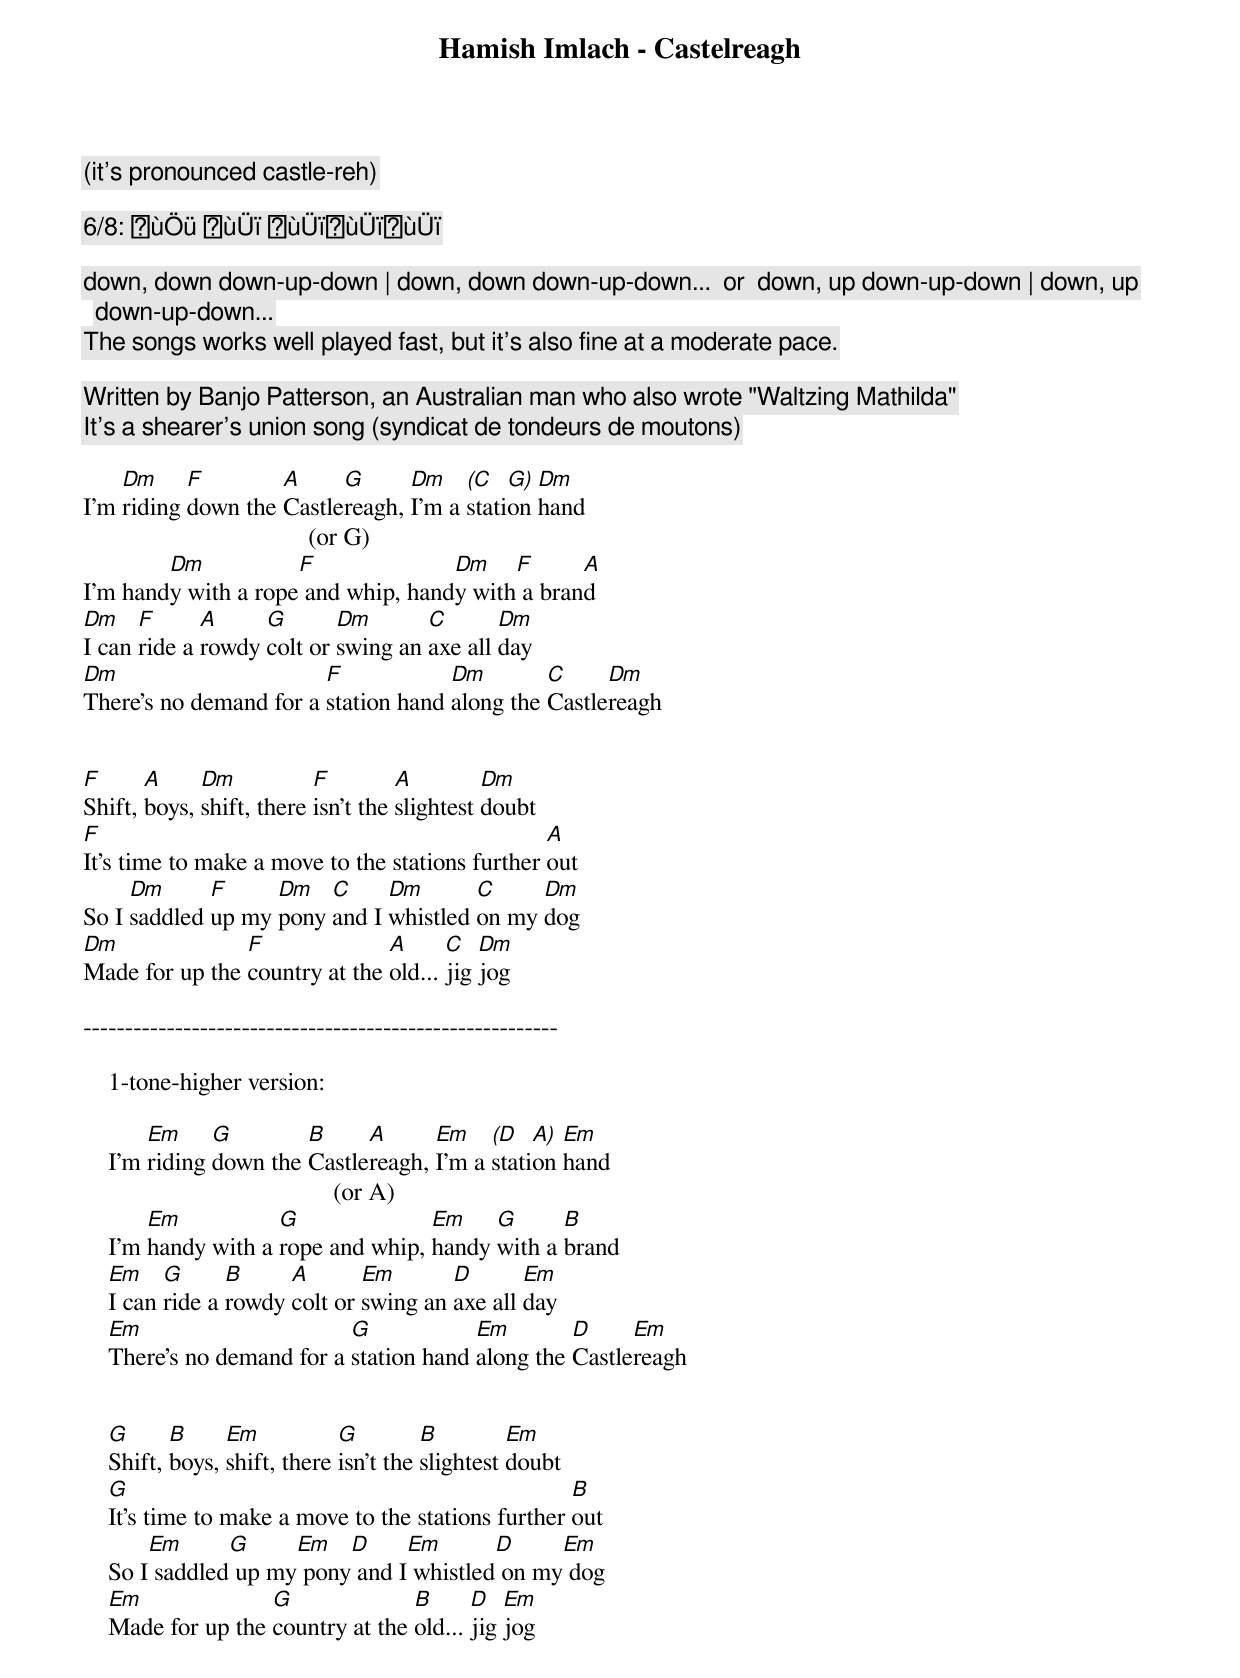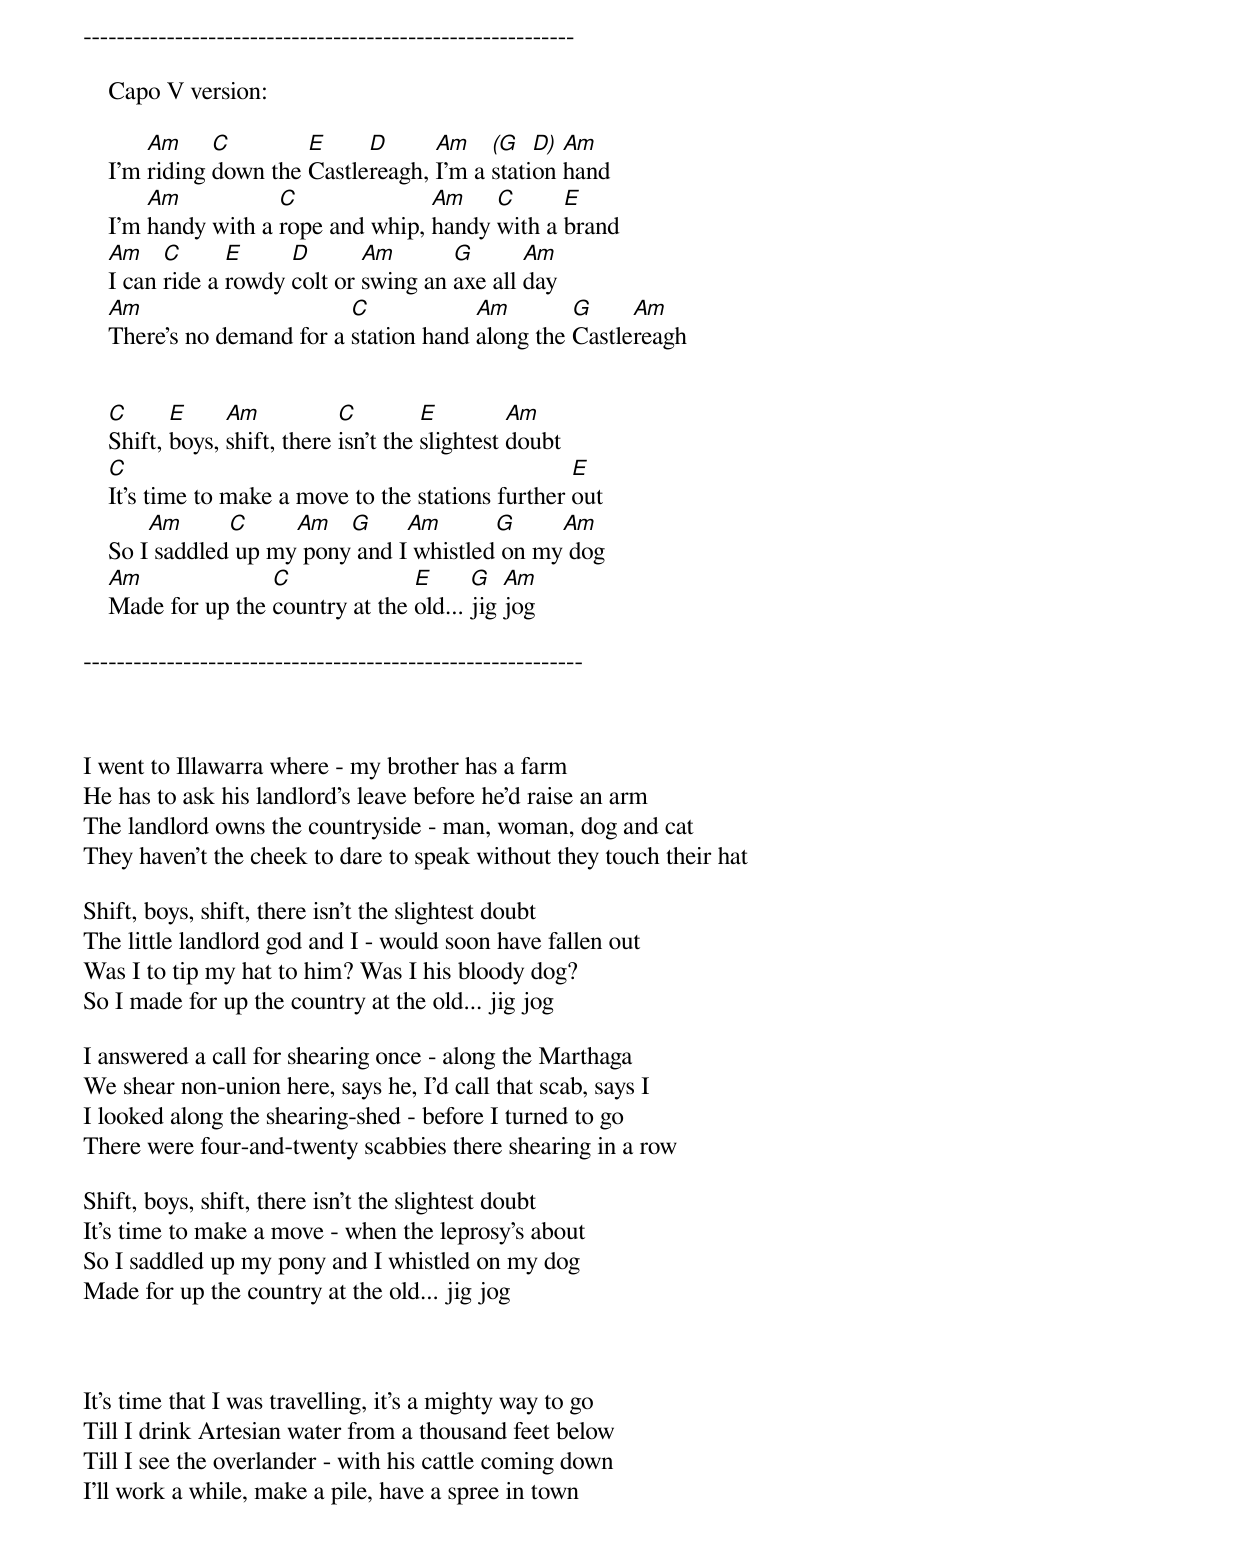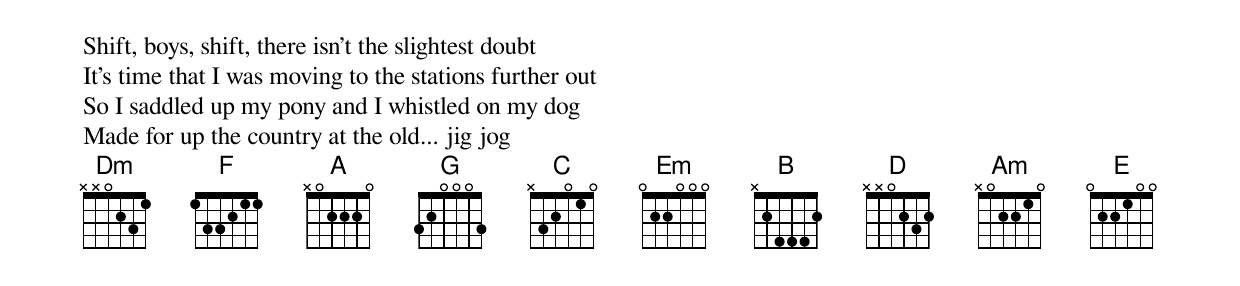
Hamish Imlach - Castelreagh

(it's pronounced castle-reh)

6/8: ùÖü ùÜï ùÜïùÜïùÜï

[down, down down-up-down | down, down down-up-down...]  or  [down, up down-up-down | down, up down-up-down...]
The songs works well played fast, but it's also fine at a moderate pace.

Written by Banjo Patterson, an Australian man who also wrote "Waltzing Mathilda"
It's a shearer's union song (syndicat de tondeurs de moutons)

    Dm     F        A     G      Dm    (C   G) Dm
I'm riding down the Castlereagh, I'm a station hand
                                    (or G)
	Dm           F              Dm    F      A
I'm handy with a rope and whip, handy with a brand
Dm    F      A     G       Dm       C       Dm
I can ride a rowdy colt or swing an axe all day
Dm                      F            Dm        C     Dm
There's no demand for a station hand along the Castlereagh


F      A     Dm           F         A         Dm
Shift, boys, shift, there isn't the slightest doubt
F                                                A
It's time to make a move to the stations further out
     Dm      F     Dm   C     Dm       C     Dm
So I saddled up my pony and I whistled on my dog
Dm              F              A      C   Dm
Made for up the country at the old... jig jog

---------------------------------------------------------

    1-tone-higher version:

        Em     G        B     A      Em    (D   A) Em
    I'm riding down the Castlereagh, I'm a station hand
                                        (or A)
        Em           G              Em    G      B
    I'm handy with a rope and whip, handy with a brand
    Em    G      B     A       Em       D       Em
    I can ride a rowdy colt or swing an axe all day
    Em                      G            Em        D     Em
    There's no demand for a station hand along the Castlereagh


    G      B     Em           G         B         Em
    Shift, boys, shift, there isn't the slightest doubt
    G                                                B
    It's time to make a move to the stations further out
        Em      G     Em   D     Em       D     Em
    So I saddled up my pony and I whistled on my dog
    Em              G              B      D   Em
    Made for up the country at the old... jig jog

-----------------------------------------------------------

    Capo V version:

        Am     C        E     D      Am    (G   D) Am
    I'm riding down the Castlereagh, I'm a station hand
        Am           C              Am    C      E
    I'm handy with a rope and whip, handy with a brand
    Am    C      E     D       Am       G       Am
    I can ride a rowdy colt or swing an axe all day
    Am                      C            Am        G     Am
    There's no demand for a station hand along the Castlereagh


    C      E     Am           C         E         Am
    Shift, boys, shift, there isn't the slightest doubt
    C                                                E
    It's time to make a move to the stations further out
        Am      C     Am   G     Am       G     Am
    So I saddled up my pony and I whistled on my dog
    Am              C              E      G   Am
    Made for up the country at the old... jig jog

------------------------------------------------------------



I went to Illawarra where - my brother has a farm
He has to ask his landlord's leave before he'd raise an arm
The landlord owns the countryside - man, woman, dog and cat
They haven't the cheek to dare to speak without they touch their hat

Shift, boys, shift, there isn't the slightest doubt
The little landlord god and I - would soon have fallen out
Was I to tip my hat to him? Was I his bloody dog?
So I made for up the country at the old... jig jog

I answered a call for shearing once - along the Marthaga
We shear non-union here, says he, I'd call that scab, says I
I looked along the shearing-shed - before I turned to go
There were four-and-twenty scabbies there shearing in a row

Shift, boys, shift, there isn't the slightest doubt
It's time to make a move - when the leprosy's about
So I saddled up my pony and I whistled on my dog
Made for up the country at the old... jig jog

<Harmonica interlude>

It's time that I was travelling, it's a mighty way to go
Till I drink Artesian water from a thousand feet below
Till I see the overlander - with his cattle coming down
I'll work a while, make a pile, have a spree in town

Shift, boys, shift, there isn't the slightest doubt
It's time that I was moving to the stations further out
So I saddled up my pony and I whistled on my dog
Made for up the country at the old... jig jog
